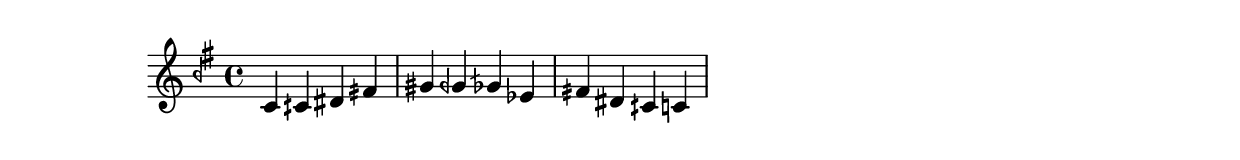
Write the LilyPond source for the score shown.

%% DO NOT EDIT this file manually; it is automatically
%% generated from LSR http://lsr.dsi.unimi.it
%% Make any changes in LSR itself, or in Documentation/snippets/new/ ,
%% and then run scripts/auxiliar/makelsr.py
%%
%% This file is in the public domain.
\version "2.19.7"

\header {
  lsrtags = "pitches, version-specific, world-music"

  texidoc = "
Makam is a type of melody from Turkey using 1/9th-tone microtonal
alterations. Consult the initialization file @samp{ly/makam.ly} for
details of pitch names and alterations.

"
  doctitle = "Makam example"
} % begin verbatim


% Initialize makam settings
\include "makam.ly"

\relative c' {
  \set Staff.keyAlterations = #`((6 . ,(- KOMA)) (3 . ,BAKIYE))
  c4 cc db fk
  gbm4 gfc gfb efk
  fk4 db cc c
}
